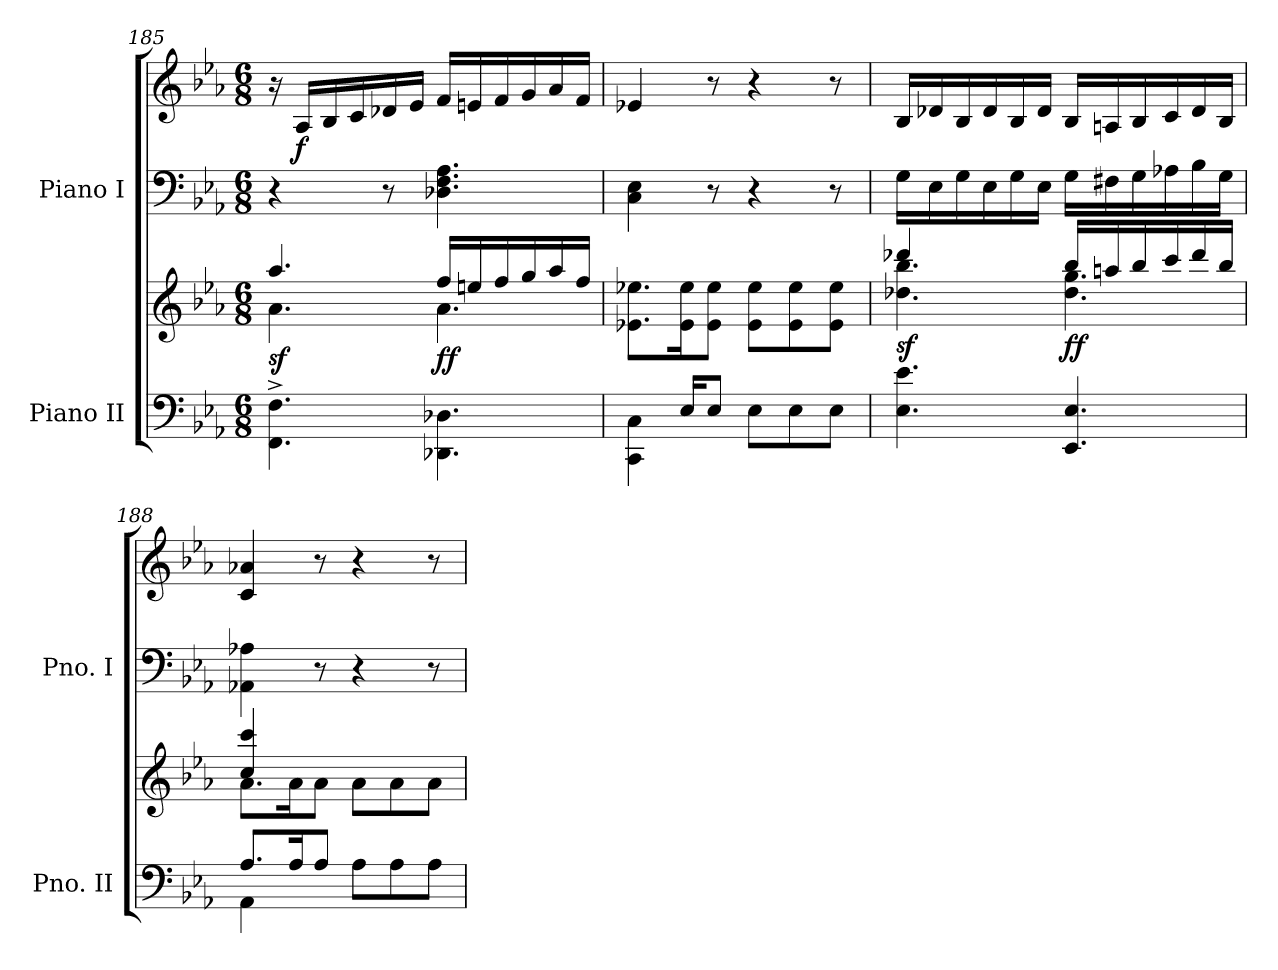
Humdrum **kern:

**kern	**kern	**dynam	**kern	**kern	**dynam
*part2	*part2	*part2	*part1	*part1	*part1
*staff4	*staff3	*staff3/4	*staff2	*staff1	*staff1/2
*I"Piano II	*	*	*I"Piano I	*	*
*I'Pno. II	*	*	*I'Pno. I	*	*
*clefF4	*clefG2	*	*clefF4	*clefG2	*
*k[b-e-a-]	*k[b-e-a-]	*	*k[b-e-a-]	*k[b-e-a-]	*
*M6/8	*M6/8	*	*M6/8	*M6/8	*
=185	=185	=185	=185	=185	=185
*	*^	*	*	*	*
!	!	!	!LO:DY:b	!	!	!
4.FF\^ 4.F\^	4.aa-/	4.a-\	sf	4r	16r	.
!	!	!	!	!	!	!LO:DY:b
.	.	.	.	.	16A-!/LL	f
.	.	.	.	.	16B-!/	.
.	.	.	.	.	16c!/	.
.	.	.	.	8r	16d-X!/	.
.	.	.	.	.	16e-!/JJ	.
!	!	!	!LO:DY:b	!	!	!
4.DD-X\ 4.D-X\	16ff/LL	4.a-\	ff	4.D-X!\ 4.F!\ 4.A-!\	16f!/LL	.
.	16een/	.	.	.	16en!/	.
.	16ff/	.	.	.	16f!/	.
.	16gg/	.	.	.	16g!/	.
.	16aa-/	.	.	.	16a-!/	.
.	16ff/JJ	.	.	.	16f!/JJ	.
*	*v	*v	*	*	*	*
!!LO:LB:g=z
=186	=186	=186	=186	=186	=186
*^	*	*	*	*	*
8.ryy	4CC\ 4C\	8.e-X\ 8.ee-X\L	.	4C!\ 4E-!\	4e-X!/	.
16E-/KL	.	16e-\ 16ee-\K	.	.	.	.
8E-/J	2ryy	8e-\ 8ee-\J	.	8r	8r	.
8E-\L	.	8e-\ 8ee-\L	.	4r	4r	.
8E-\	.	8e-\ 8ee-\	.	.	.	.
8E-\J	.	8e-\ 8ee-\J	.	8r	8r	.
*v	*v	*	*	*	*	*
=187	=187	=187	=187	=187	=187
*	*^	*	*	*	*
!	!	!	!LO:DY:b	!	!	!
4.E-\ 4.e-\	4ddd-X/	4.dd-X\ 4.bb-\	sf	16G!\LL	16B-!/LL	.
.	.	.	.	16E-!\	16d-X!/	.
.	.	.	.	16G!\	16B-!/	.
.	.	.	.	16E-!\	16d-!/	.
.	8ryy	.	.	16G!\	16B-!/	.
.	.	.	.	16E-!\JJ	16d-!/JJ	.
!	!	!	!LO:DY:b	!	!	!
4.EE-/ 4.E-/	16bb-/LL	4.dd-\ 4.gg\	ff	16G!\LL	16B-!/LL	.
.	16aan/	.	.	16F#X!\	16An!/	.
.	16bb-/	.	.	16G!\	16B-!/	.
.	16ccc/	.	.	16A-X!\	16c!/	.
.	16ddd-/	.	.	16B-!\	16d-!/	.
.	16bb-/JJ	.	.	16G!\JJ	16B-!/JJ	.
=188	=188	=188	=188	=188	=188	=188
*^	*	*	*	*	*	*
8.A-/L	4AA-\	4cc/ 4ccc/	8.a-\L	.	4AA-X!\ 4A-X!\	4c!/ 4a-X!/	.
16A-/K	.	.	16a-\K	.	.	.	.
8A-/J	2ryy	2ryy	8a-\J	.	8r	8r	.
8A-\L	.	.	8a-\L	.	4r	4r	.
8A-\	.	.	8a-\	.	.	.	.
8A-\J	.	.	8a-\J	.	8r	8r	.
*v	*v	*	*	*	*	*	*
*	*v	*v	*	*	*	*
=	=	=	=	=	=
*-	*-	*-	*-	*-	*-
